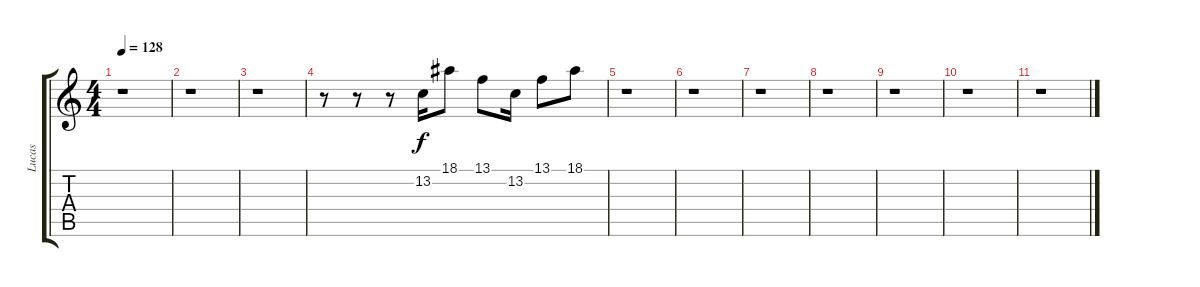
\track ("Lucas" "Lucas") {instrument ocarina}
\staff {score tabs}
\tuning (E4 B3 G3 D3 A2 E2) {hide}
\ts (4 4)
\tempo 128
\clef g2
\ks c
r.1{dy f} |
r.1 |
r.1 |
r.8 r.8 r.8 13.2.16 18.1.8 13.1.8 13.2.16 13.1.8 18.1.8 |
r.1 |
r.1 |
r.1 |
r.1 |
r.1 |
r.1 |
r.1
